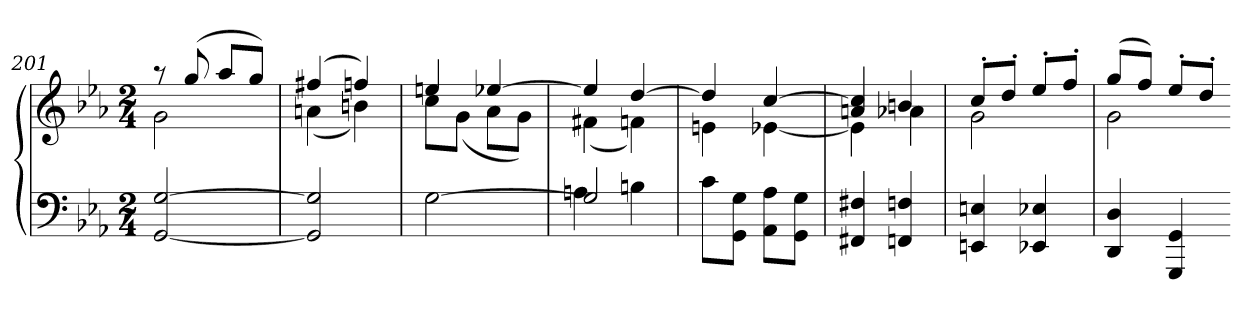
**kern	**kern
*part1	*part1
*staff2	*staff1
*clefF4	*clefG2
*k[b-e-a-]	*k[b-e-a-]
*c:	*c:
*M2/4	*M2/4
=201	=201
*	*^
[2GG [2G	8r	2g
.	(8gg	.
.	8aa-L	.
.	8ggJ)	.
=202	=202	=202
2GG] 2G]	(4ff#X	(4an
.	4ffn)	4bn)
=203	=203	=203
[2G	4een	8ccL
.	.	(8gJ
.	[4ee-X	8a-L
.	.	8gJ)
=204	=204	=204
*^	*	*
2G]	4An	4ee-]	(4f#X
.	4Bn	[4dd	4fn)
*v	*v	*	*
=205	=205	=205
8cL	4dd]	4en
8GG 8GJ	.	.
8AA- 8A-L	[4cc	[4e-X
8GG 8GJ	.	.
=206	=206	=206
4FF#X 4F#X	4an 4cc]	4e-]
4FFn 4Fn	4bn	4a-X
=207	=207	=207
4EEn 4En	8cc'L	2g
.	8dd'J	.
4EE-X 4E-X	8ee-'L	.
.	8ff'J	.
=208	=208	=208
4DD 4D	(8ggL	2g
.	8ffJ)	.
4GGG 4GG	8ee-'L	.
.	8dd'J	.
*	*v	*v
=-	=-
*-	*-
